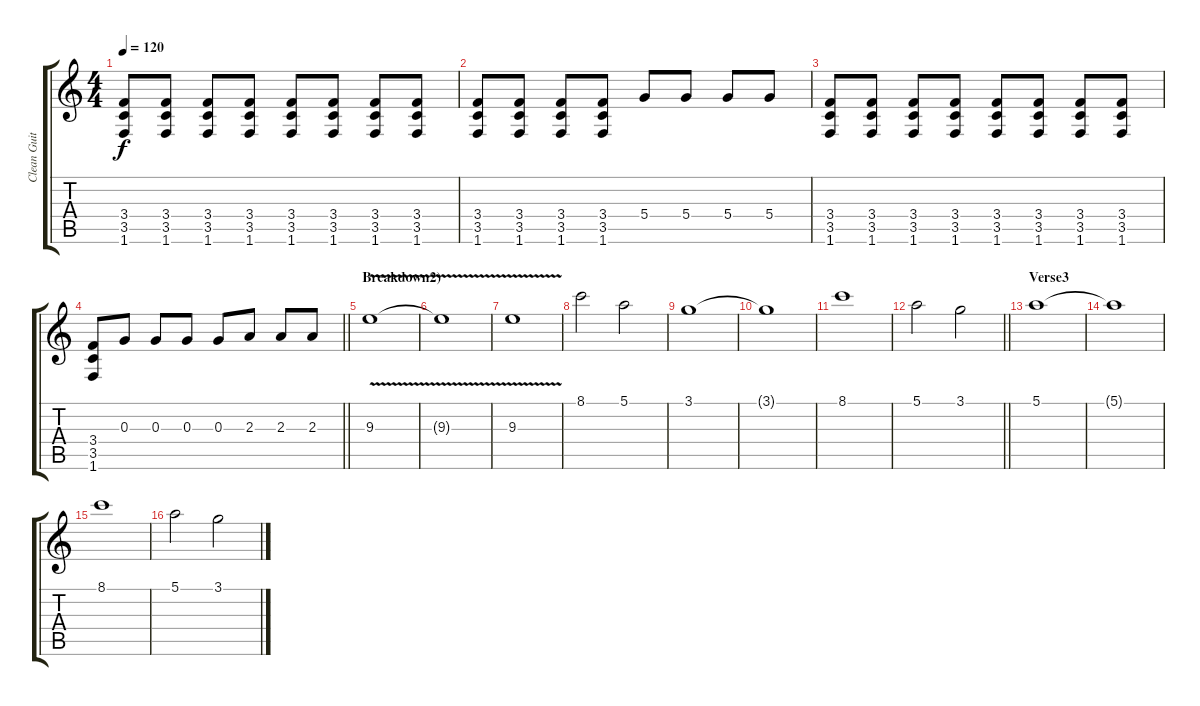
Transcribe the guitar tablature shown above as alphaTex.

\track ("Clean Guitaro4ka + Distortion" "Clean Guit") {instrument electricguitarclean}
\staff {score tabs}
\tuning (E4 B3 G3 D3 A2 E2) {hide}
\ts (4 4)
\tempo 120
\clef g2
\ks c
(3.4 3.5 1.6).8{dy f} (3.4 3.5 1.6).8 (3.4 3.5 1.6).8 (3.4 3.5 1.6).8 (3.4 3.5 1.6).8 (3.4 3.5 1.6).8 (3.4 3.5 1.6).8 (3.4 3.5 1.6).8 |
(3.4 3.5 1.6).8 (3.4 3.5 1.6).8 (3.4 3.5 1.6).8 (3.4 3.5 1.6).8 5.4.8 5.4.8 5.4.8 5.4.8 |
(3.4 3.5 1.6).8 (3.4 3.5 1.6).8 (3.4 3.5 1.6).8 (3.4 3.5 1.6).8 (3.4 3.5 1.6).8 (3.4 3.5 1.6).8 (3.4 3.5 1.6).8 (3.4 3.5 1.6).8 |
\barLineRight lightlight
(3.4 3.5 1.6).8 0.3.8 0.3.8 0.3.8 0.3.8 2.3.8 2.3.8 2.3.8 |
\section ("" "Breakdown2)")
9.3{v}.1 |
9.3{t}.1 |
9.3{v}.1 |
8.1.2 5.1.2 |
3.1.1 |
3.1{t}.1 |
8.1.1 |
\barLineRight lightlight
5.1.2 3.1.2 |
\section ("" "Verse3")
5.1.1 |
5.1{t}.1 |
8.1.1 |
5.1.2 3.1.2
